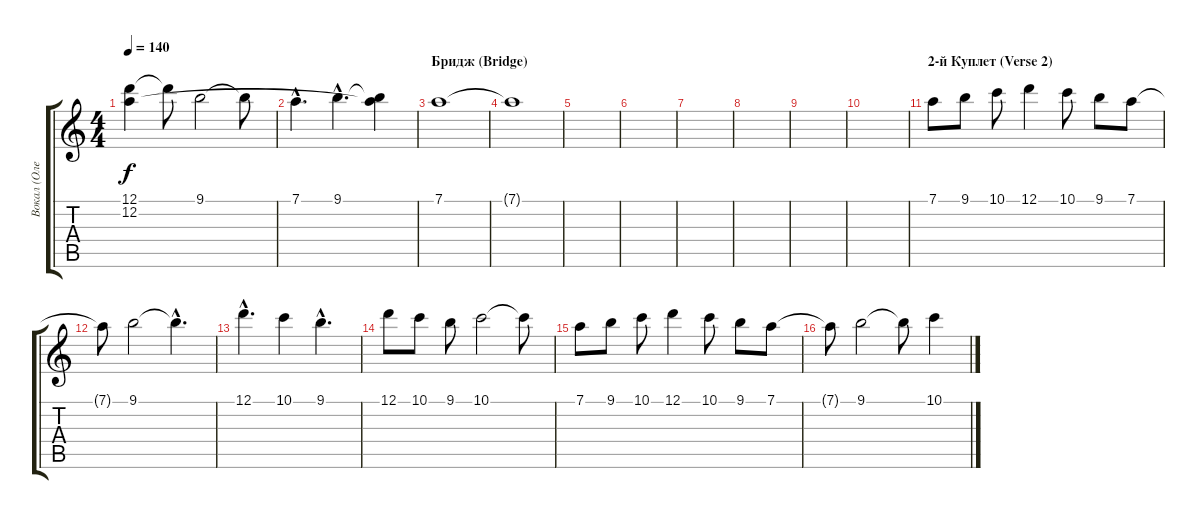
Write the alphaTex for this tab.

\track ("Вокал (Олег Жиляков)" "Вокал (Оле") {instrument contrabass}
\staff {score tabs}
\tuning (D4 A3 F3 C3 G2 D2) {hide}
\ts (4 4)
\tempo 140
\clef g2
\ks c
(12.1 12.2).4{dy f} 12.1{t}.8 9.1.2 9.1{t}.8 |
7.1{hac}.4{d} 9.1{hac}.4{d} (9.1{t} 12.2{t}).4 |
\section ("" "Бридж (Bridge)")
7.1.1 |
7.1{t}.1 |
|
|
|
|
|
|
\section ("" "2-й Куплет (Verse 2)")
7.1.8 9.1.8 10.1.8 12.1.4 10.1.8 9.1.8 7.1.8 |
7.1{t}.8 9.1.2 9.1{hac t}.4{d} |
12.1{hac}.4{d} 10.1.4 9.1{hac}.4{d} |
12.1.8 10.1.8 9.1.8 10.1.2 10.1{t}.8 |
7.1.8 9.1.8 10.1.8 12.1.4 10.1.8 9.1.8 7.1.8 |
7.1{t}.8 9.1.2 9.1{t}.8 10.1.4
